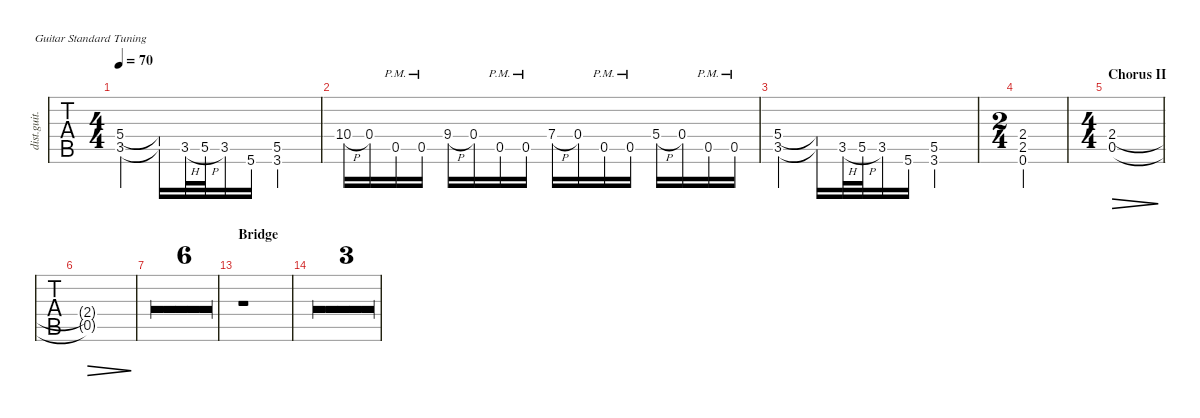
\defaultSystemsLayout 4
\hideDynamics
\bracketExtendMode nobrackets
\otherSystemsTrackNameOrientation horizontal
\track ("Rhythm Guitar (James)" "dist.guit.") {defaultSystemsLayout 4 multiBarRest instrument distortionguitar}
\staff {tabs}
\tuning (E4 B3 G3 D3 A2 E2)
\ts (4 4)
\tempo 70
\clef g2
\ks c
(3.5 5.4).4{dy mf} (3.5{t} 5.4{t}).16 3.5{h}.32 5.5{h}.32 3.5.16 5.6.16 (3.6 5.5).2 |
10.4{h}.16 0.4.16 0.5{pm}.16 0.5{pm}.16 9.4{h}.16 0.4.16 0.5{pm}.16 0.5{pm}.16 7.4{h}.16 0.4.16 0.5{pm}.16 0.5{pm}.16 5.4{h}.16 0.4.16 0.5{pm}.16 0.5{pm}.16 |
(3.5 5.4).4 (3.5{t} 5.4{t}).16 3.5{h}.32 5.5{h}.32 3.5.16 5.6.16 (3.6 5.5).2 |
\ts (2 4)
\beaming (8 2 2)
(0.6 2.5 2.4).2 |
\ts (4 4)
\beaming (8 2 2 2 2)
\section ("" "Chorus II")
(0.5 2.4).1{dec} |
(2.4{t} 0.5{t}).1{dec} |
r.1 |
r.1 |
r.1 |
r.1 |
r.1 |
r.1 |
\section ("" "Bridge")
r.1 |
r.1 |
r.1 |
r.1
